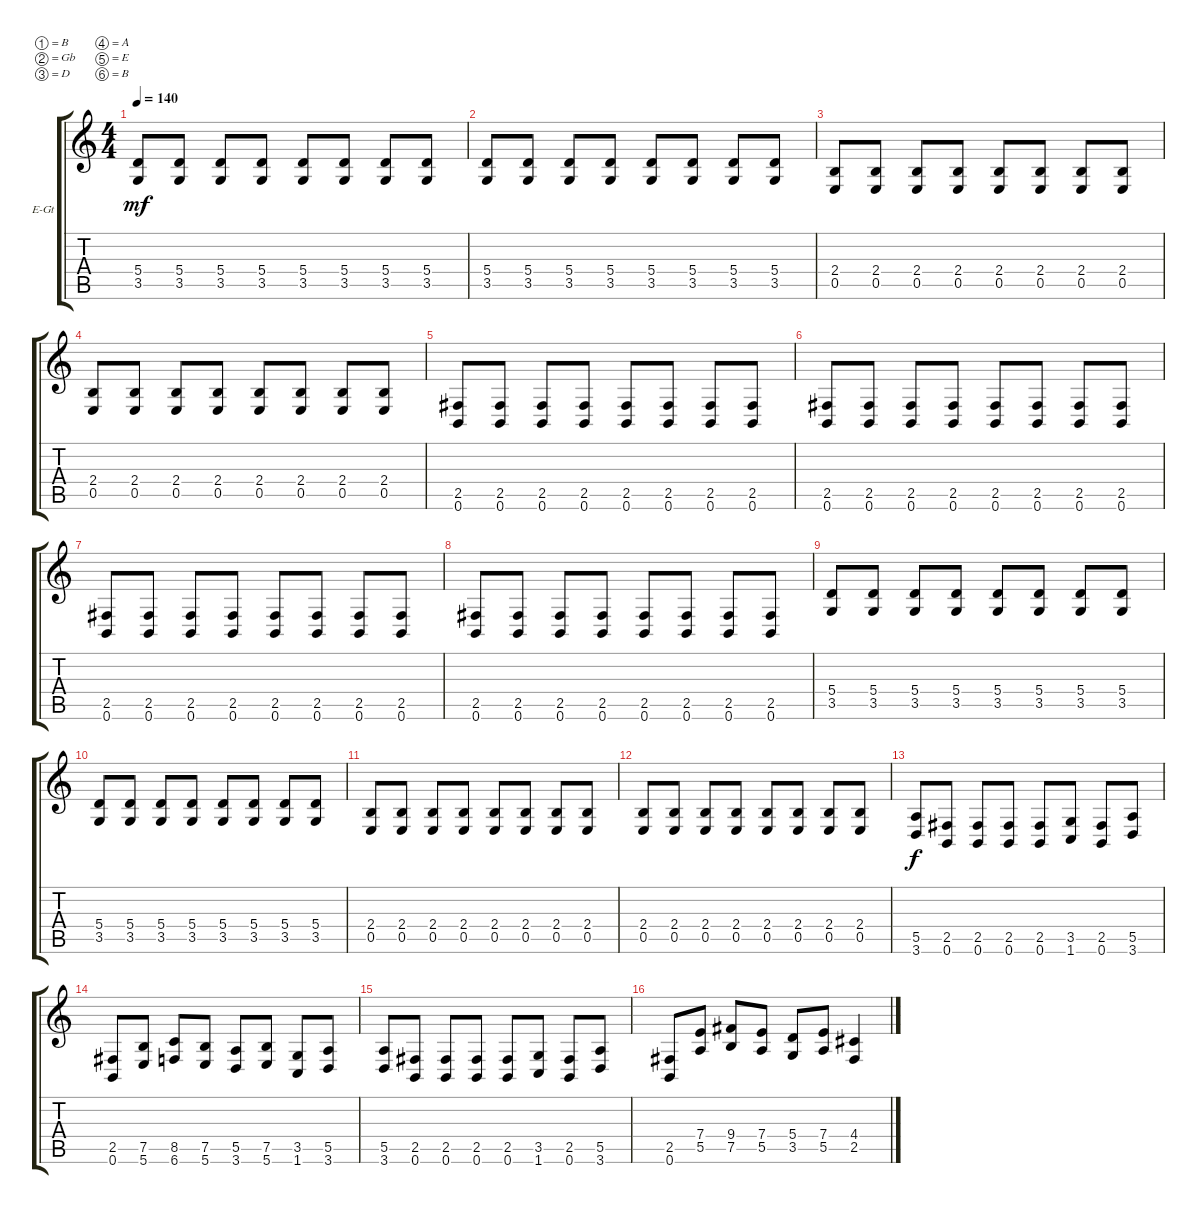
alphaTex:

\bracketExtendMode groupsimilarinstruments
\firstSystemTrackNameOrientation horizontal
\otherSystemsTrackNameOrientation horizontal
\track ("Electric Guitar 2" "E-Gt") {instrument distortionguitar}
\staff {score tabs}
\tuning (B3 Gb3 D3 A2 E2 B1)
\ts (4 4)
\tempo 140
\clef g2
\ks c
(3.5 5.4).8{dy mf} (3.5 5.4).8 (3.5 5.4).8 (3.5 5.4).8 (3.5 5.4).8 (3.5 5.4).8 (3.5 5.4).8 (3.5 5.4).8 |
(3.5 5.4).8 (3.5 5.4).8 (3.5 5.4).8 (3.5 5.4).8 (3.5 5.4).8 (3.5 5.4).8 (3.5 5.4).8 (3.5 5.4).8 |
(0.5 2.4).8 (0.5 2.4).8 (0.5 2.4).8 (0.5 2.4).8 (0.5 2.4).8 (0.5 2.4).8 (0.5 2.4).8 (0.5 2.4).8 |
(0.5 2.4).8 (0.5 2.4).8 (0.5 2.4).8 (0.5 2.4).8 (0.5 2.4).8 (0.5 2.4).8 (0.5 2.4).8 (0.5 2.4).8 |
(0.6 2.5).8 (2.5 0.6).8 (0.6 2.5).8 (0.6 2.5).8 (0.6 2.5).8 (0.6 2.5).8 (0.6 2.5).8 (0.6 2.5).8 |
(0.6 2.5).8 (0.6 2.5).8 (0.6 2.5).8 (0.6 2.5).8 (0.6 2.5).8 (0.6 2.5).8 (0.6 2.5).8 (0.6 2.5).8 |
(0.6 2.5).8 (2.5 0.6).8 (0.6 2.5).8 (0.6 2.5).8 (0.6 2.5).8 (0.6 2.5).8 (0.6 2.5).8 (0.6 2.5).8 |
(0.6 2.5).8 (0.6 2.5).8 (0.6 2.5).8 (0.6 2.5).8 (0.6 2.5).8 (0.6 2.5).8 (0.6 2.5).8 (0.6 2.5).8 |
(3.5 5.4).8 (3.5 5.4).8 (3.5 5.4).8 (3.5 5.4).8 (3.5 5.4).8 (3.5 5.4).8 (3.5 5.4).8 (3.5 5.4).8 |
(3.5 5.4).8 (3.5 5.4).8 (3.5 5.4).8 (3.5 5.4).8 (3.5 5.4).8 (3.5 5.4).8 (3.5 5.4).8 (3.5 5.4).8 |
(0.5 2.4).8 (0.5 2.4).8 (0.5 2.4).8 (0.5 2.4).8 (0.5 2.4).8 (0.5 2.4).8 (0.5 2.4).8 (0.5 2.4).8 |
(0.5 2.4).8 (0.5 2.4).8 (0.5 2.4).8 (0.5 2.4).8 (0.5 2.4).8 (0.5 2.4).8 (0.5 2.4).8 (0.5 2.4).8 |
(3.6 5.5).8{dy f} (0.6 2.5).8 (0.6 2.5).8 (0.6 2.5).8 (0.6 2.5).8 (1.6 3.5).8 (0.6 2.5).8 (3.6 5.5).8 |
(0.6 2.5).8 (5.6 7.5).8 (6.6 8.5).8 (5.6 7.5).8 (3.6 5.5).8 (5.6 7.5).8 (1.6 3.5).8 (3.6 5.5).8 |
(3.6 5.5).8 (0.6 2.5).8 (0.6 2.5).8 (0.6 2.5).8 (0.6 2.5).8 (1.6 3.5).8 (0.6 2.5).8 (3.6 5.5).8 |
(0.6 2.5).8 (5.5 7.4).8 (7.5 9.4).8 (5.5 7.4).8 (3.5 5.4).8 (5.5 7.4).8 (2.5 4.4).4
